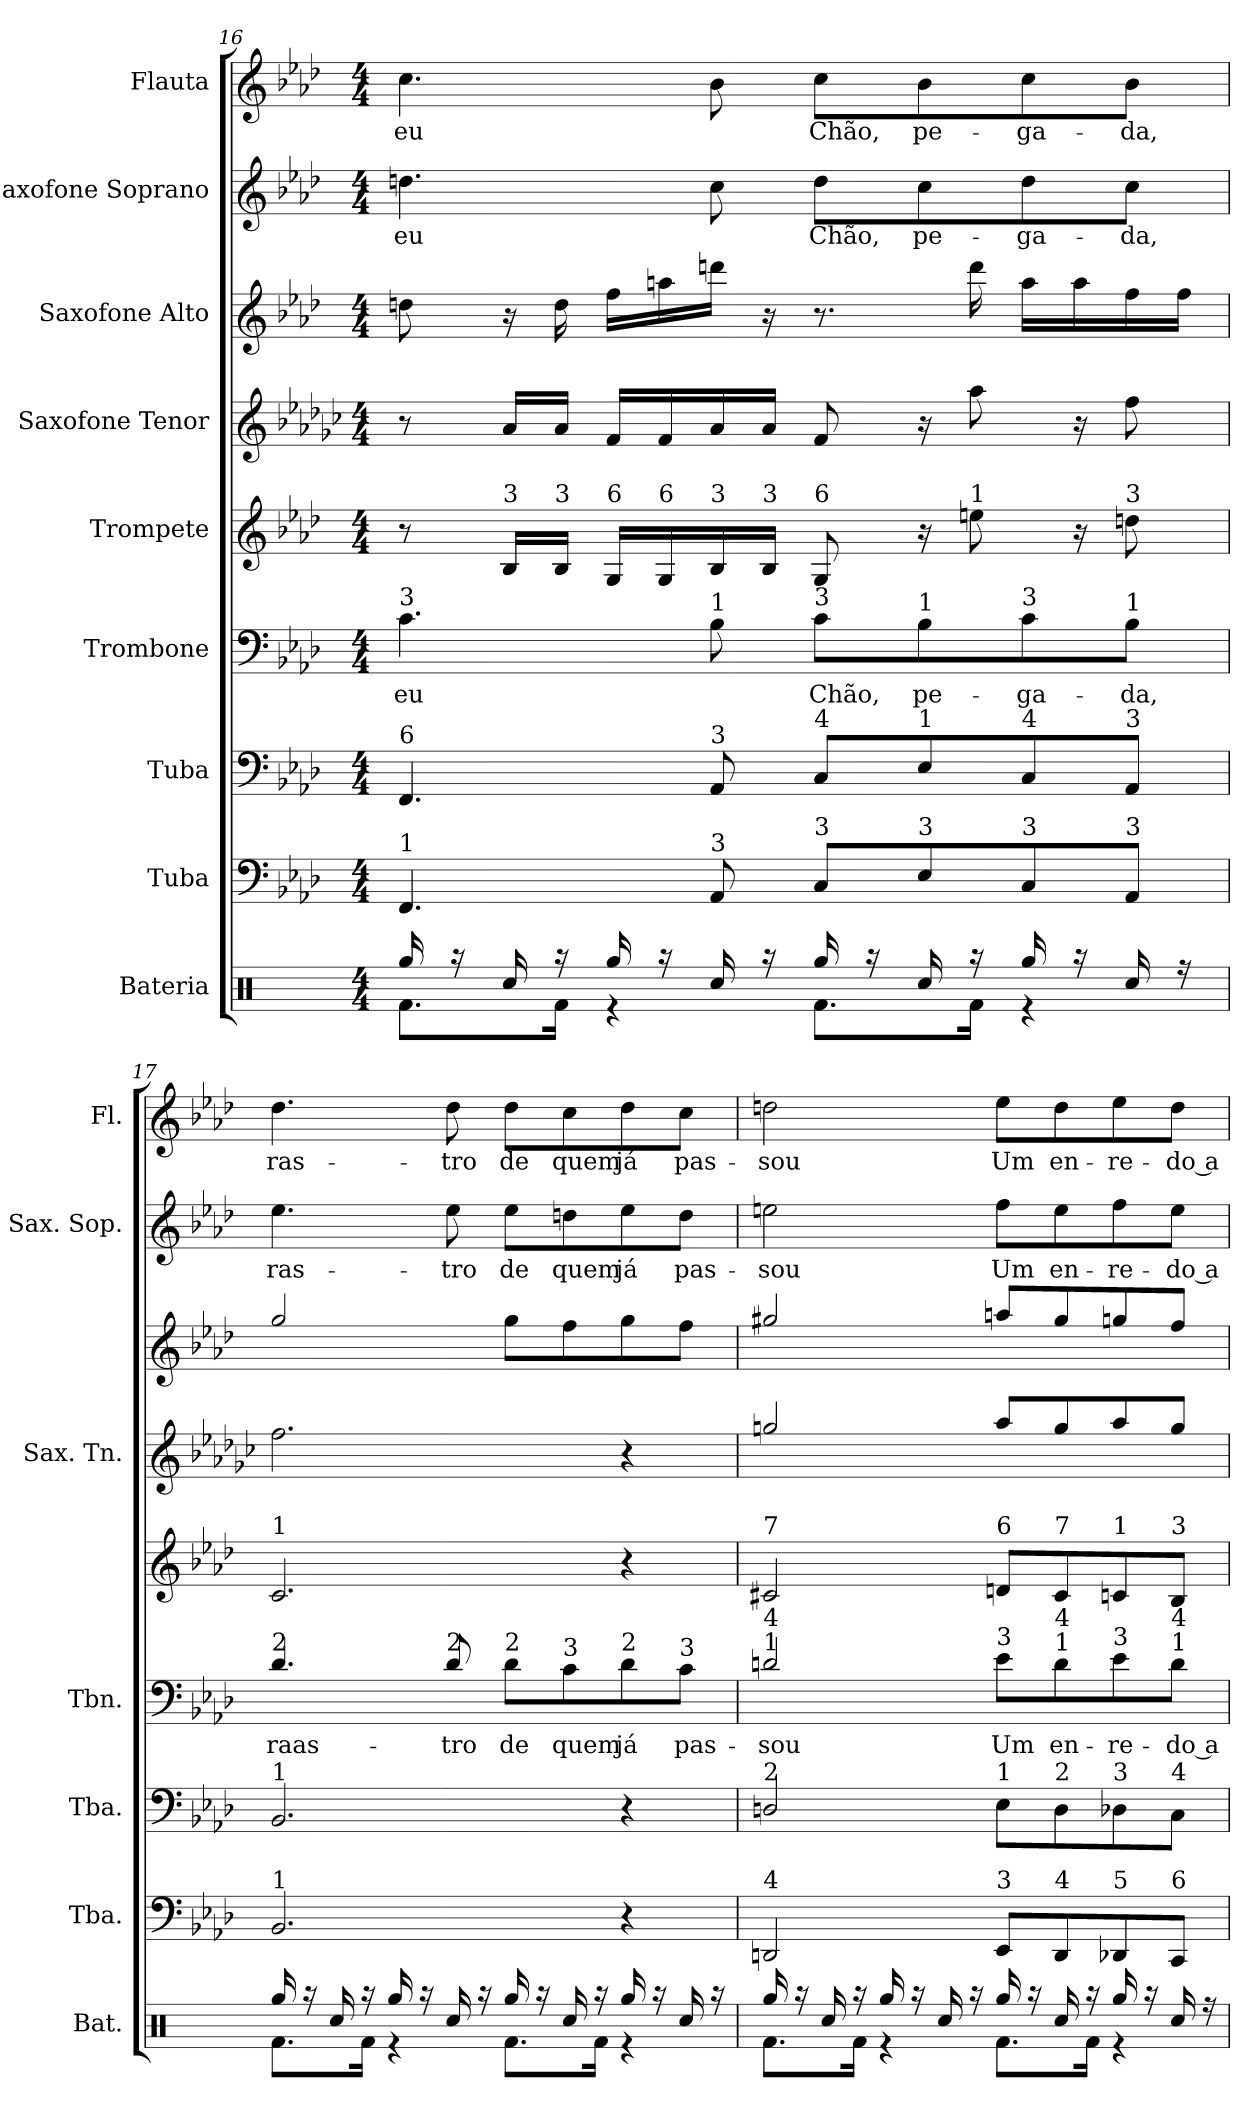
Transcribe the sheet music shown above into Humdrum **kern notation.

**kern	**kern	**kern	**kern	**text	**kern	**kern	**kern	**kern	**text	**kern	**text
*part9	*part8	*part7	*part6	*part6	*part5	*part4	*part3	*part2	*part2	*part1	*part1
*staff9	*staff8	*staff7	*staff6	*staff6	*staff5	*staff4	*staff3	*staff2	*staff2	*staff1	*staff1
*I"Bateria	*I"Tuba	*I"Tuba	*I"Trombone	*	*I"Trompete	*I"Saxofone Tenor	*I"Saxofone Alto	*I"Saxofone Soprano	*	*I"Flauta	*
*I'Bat.	*I'Tba.	*I'Tba.	*I'Tbn.	*	*	*I'Sax. Tn.	*	*I'Sax. Sop.	*	*I'Fl.	*
*clefX	*clefF4	*clefF4	*clefF4	*	*clefG2	*clefG2	*clefG2	*clefG2	*	*clefG2	*
*	*	*	*	*	*ITrd1c2	*ITrd8c14	*ITrd5c9	*ITrd1c2	*	*	*
*k[]	*k[b-e-a-d-]	*k[b-e-a-d-]	*k[b-e-a-d-]	*	*k[b-e-a-d-g-c-]	*k[b-e-a-d-g-c-]	*k[b-e-a-d-g-c-f-]	*k[b-e-a-d-g-c-]	*	*k[b-e-a-d-]	*
*M4/4	*M4/4	*M4/4	*M4/4	*	*M4/4	*M4/4	*M4/4	*M4/4	*	*M4/4	*
=16	=16	=16	=16	=16	=16	=16	=16	=16	=16	=16	=16
*^	*	*	*	*	*	*	*	*	*	*	*
!	!	!	!	!LO:TX:a:t=3	!	!	!	!	!	!	!	!
!	!	!	!LO:TX:a:t=6	!	!	!	!	!	!	!	!	!
!	!	!LO:TX:a:t=1	!	!	!	!	!	!	!	!	!	!
!	!	!	!	!	!LO:LY:b	!	!	!	!	!LO:LY:b	!	!LO:LY:b
16Rgg/	8.Rf\L	4.FF/	4.FF/	4.c\	eu	8r	8r	8fn\	4.ccn\	eu	4.cc\	eu
16r	.	.	.	.	.	.	.	.	.	.	.	.
!	!	!	!	!	!	!LO:TX:a:t=3	!	!	!	!	!	!
16Rcc/	.	.	.	.	.	16A-/LL	16A-/LL	16r	.	.	.	.
!	!	!	!	!	!	!LO:TX:a:t=3	!	!	!	!	!	!
16r	16Rf\Jk	.	.	.	.	16A-/JJ	16A-/JJ	16f\	.	.	.	.
!	!	!	!	!	!	!LO:TX:a:t=6	!	!	!	!	!	!
16Rgg/	4r	.	.	.	.	16F/LL	16F/LL	16a-\LL	.	.	.	.
!	!	!	!	!	!	!LO:TX:a:t=6	!	!	!	!	!	!
16r	.	.	.	.	.	16F/	16F/	16ccn\	.	.	.	.
!	!	!	!	!	!	!LO:TX:a:t=3	!	!	!	!	!	!
!	!	!	!	!LO:TX:a:t=1	!	!	!	!	!	!	!	!
!	!	!	!LO:TX:a:t=3	!	!	!	!	!	!	!	!	!
!	!	!LO:TX:a:t=3	!	!	!	!	!	!	!	!	!	!
16Rcc/	.	8AA-/	8AA-/	8B-\	.	16A-/	16A-/	16ffn\JJ	8b-\	.	8b-\	.
!	!	!	!	!	!	!LO:TX:a:t=3	!	!	!	!	!	!
16r	.	.	.	.	.	16A-/JJ	16A-/JJ	16r	.	.	.	.
!	!	!	!	!	!	!LO:TX:a:t=6	!	!	!	!	!	!
!	!	!	!	!LO:TX:a:t=3	!	!	!	!	!	!	!	!
!	!	!	!LO:TX:a:t=4	!	!	!	!	!	!	!	!	!
!	!	!LO:TX:a:t=3	!	!	!	!	!	!	!	!	!	!
!	!	!	!	!	!LO:LY:b	!	!	!	!	!LO:LY:b	!	!LO:LY:b
16Rgg/	8.Rf\L	8C/L	8C/L	8c\L	Chão,	8F/	8F/	8.r	8cc\L	Chão,	8cc\L	Chão,
16r	.	.	.	.	.	.	.	.	.	.	.	.
!	!	!	!	!LO:TX:a:t=1	!	!	!	!	!	!	!	!
!	!	!	!LO:TX:a:t=1	!	!	!	!	!	!	!	!	!
!	!	!LO:TX:a:t=3	!	!	!	!	!	!	!	!	!	!
!	!	!	!	!	!LO:LY:b	!	!	!	!	!LO:LY:b	!	!LO:LY:b
16Rcc/	.	8E-/	8E-/	8B-\	pe-	16r	16r	.	8b-\	pe-	8b-\	pe-
!	!	!	!	!	!	!LO:TX:a:t=1	!	!	!	!	!	!
16r	16Rf\Jk	.	.	.	.	8ddn\	8a-\	16ff\	.	.	.	.
!	!	!	!	!LO:TX:a:t=3	!	!	!	!	!	!	!	!
!	!	!	!LO:TX:a:t=4	!	!	!	!	!	!	!	!	!
!	!	!LO:TX:a:t=3	!	!	!	!	!	!	!	!	!	!
!	!	!	!	!	!LO:LY:b	!	!	!	!	!LO:LY:b	!	!LO:LY:b
16Rgg/	4r	8C/	8C/	8c\	-ga-	.	.	16cc\LL	8cc\	-ga-	8cc\	-ga-
16r	.	.	.	.	.	16r	16r	16cc\	.	.	.	.
!	!	!	!	!	!	!LO:TX:a:t=3	!	!	!	!	!	!
!	!	!	!	!LO:TX:a:t=1	!	!	!	!	!	!	!	!
!	!	!	!LO:TX:a:t=3	!	!	!	!	!	!	!	!	!
!	!	!LO:TX:a:t=3	!	!	!	!	!	!	!	!	!	!
!	!	!	!	!	!LO:LY:b	!	!	!	!	!LO:LY:b	!	!LO:LY:b
16Rcc/	.	8AA-/J	8AA-/J	8B-\J	-da,	8ccn\	8f\	16a-\	8b-\J	-da,	8b-\J	-da,
16r	.	.	.	.	.	.	.	16a-\JJ	.	.	.	.
=17	=17	=17	=17	=17	=17	=17	=17	=17	=17	=17	=17	=17
!	!	!	!	!	!	!LO:TX:a:t=1	!	!	!	!	!	!
!	!	!	!	!LO:TX:a:t=2	!	!	!	!	!	!	!	!
!	!	!	!LO:TX:a:t=1	!	!	!	!	!	!	!	!	!
!	!	!LO:TX:a:t=1	!	!	!	!	!	!	!	!	!	!
!	!	!	!	!	!LO:LY:b	!	!	!	!	!LO:LY:b	!	!LO:LY:b
16Rgg/	8.Rf\L	2.BB-/	2.BB-/	4.d-/	raas-	2.B-/	2.f\	2b-/	4.dd-\	ras-	4.dd-\	ras-
16r	.	.	.	.	.	.	.	.	.	.	.	.
16Rcc/	.	.	.	.	.	.	.	.	.	.	.	.
16r	16Rf\Jk	.	.	.	.	.	.	.	.	.	.	.
16Rgg/	4r	.	.	.	.	.	.	.	.	.	.	.
16r	.	.	.	.	.	.	.	.	.	.	.	.
!	!	!	!	!LO:TX:a:t=2	!	!	!	!	!	!	!	!
!	!	!	!	!	!LO:LY:b	!	!	!	!	!LO:LY:b	!	!LO:LY:b
16Rcc/	.	.	.	8d-/	-tro	.	.	.	8dd-\	-tro	8dd-\	-tro
16r	.	.	.	.	.	.	.	.	.	.	.	.
!	!	!	!	!LO:TX:a:t=2	!	!	!	!	!	!	!	!
!	!	!	!	!	!LO:LY:b	!	!	!	!	!LO:LY:b	!	!LO:LY:b
16Rgg/	8.Rf\L	.	.	8d-\L	de	.	.	8b-\L	8dd-\L	de	8dd-\L	de
16r	.	.	.	.	.	.	.	.	.	.	.	.
!	!	!	!	!LO:TX:a:t=3	!	!	!	!	!	!	!	!
!	!	!	!	!	!LO:LY:b	!	!	!	!	!LO:LY:b	!	!LO:LY:b
16Rcc/	.	.	.	8c\	quem	.	.	8a-\	8ccn\	quem	8cc\	quem
16r	16Rf\Jk	.	.	.	.	.	.	.	.	.	.	.
!	!	!	!	!LO:TX:a:t=2	!	!	!	!	!	!	!	!
!	!	!	!	!	!LO:LY:b	!	!	!	!	!LO:LY:b	!	!LO:LY:b
16Rgg/	4r	4r	4r	8d-\	já	4r	4r	8b-\	8dd-\	já	8dd-\	já
16r	.	.	.	.	.	.	.	.	.	.	.	.
!	!	!	!	!LO:TX:a:t=3	!	!	!	!	!	!	!	!
!	!	!	!	!	!LO:LY:b	!	!	!	!	!LO:LY:b	!	!LO:LY:b
16Rcc/	.	.	.	8c\J	pas-	.	.	8a-\J	8cc\J	pas-	8cc\J	pas-
16r	.	.	.	.	.	.	.	.	.	.	.	.
=18	=18	=18	=18	=18	=18	=18	=18	=18	=18	=18	=18	=18
!	!	!	!	!	!	!LO:TX:a:t=7	!	!	!	!	!	!
!	!	!	!	!LO:TX:a:t=1	!	!	!	!	!	!	!	!
!	!	!	!	!LO:TX:a:t=4	!	!	!	!	!	!	!	!
!	!	!	!LO:TX:a:t=2	!	!	!	!	!	!	!	!	!
!	!	!LO:TX:a:t=4	!	!	!	!	!	!	!	!	!	!
!	!	!	!	!	!LO:LY:b	!	!	!	!	!LO:LY:b	!	!LO:LY:b
16Rgg/	8.Rf\L	2DDn/	2Dn/	2dn/	-sou	2Bn/	2gn/	2bn/	2ddn\	-sou	2ddn\	-sou
16r	.	.	.	.	.	.	.	.	.	.	.	.
16Rcc/	.	.	.	.	.	.	.	.	.	.	.	.
16r	16Rf\Jk	.	.	.	.	.	.	.	.	.	.	.
16Rgg/	4r	.	.	.	.	.	.	.	.	.	.	.
16r	.	.	.	.	.	.	.	.	.	.	.	.
16Rcc/	.	.	.	.	.	.	.	.	.	.	.	.
16r	.	.	.	.	.	.	.	.	.	.	.	.
!	!	!	!	!	!	!LO:TX:a:t=6	!	!	!	!	!	!
!	!	!	!	!LO:TX:a:t=3	!	!	!	!	!	!	!	!
!	!	!	!LO:TX:a:t=1	!	!	!	!	!	!	!	!	!
!	!	!LO:TX:a:t=3	!	!	!	!	!	!	!	!	!	!
!	!	!	!	!	!LO:LY:b	!	!	!	!	!LO:LY:b	!	!LO:LY:b
16Rgg/	8.Rf\L	8EE-/L	8E-\L	8e-\L	Um	8cn/L	8a-/L	8ccn/L	8ee-\L	Um	8ee-\L	Um
16r	.	.	.	.	.	.	.	.	.	.	.	.
!	!	!	!	!	!	!LO:TX:a:t=7	!	!	!	!	!	!
!	!	!	!	!LO:TX:a:t=1	!	!	!	!	!	!	!	!
!	!	!	!	!LO:TX:a:t=4	!	!	!	!	!	!	!	!
!	!	!	!LO:TX:a:t=2	!	!	!	!	!	!	!	!	!
!	!	!LO:TX:a:t=4	!	!	!	!	!	!	!	!	!	!
!	!	!	!	!	!LO:LY:b	!	!	!	!	!LO:LY:b	!	!LO:LY:b
16Rcc/	.	8DD/	8D\	8d\	en-	8B/	8g/	8b/	8dd\	en-	8dd\	en-
16r	16Rf\Jk	.	.	.	.	.	.	.	.	.	.	.
!	!	!	!	!	!	!LO:TX:a:t=1	!	!	!	!	!	!
!	!	!	!	!LO:TX:a:t=3	!	!	!	!	!	!	!	!
!	!	!	!LO:TX:a:t=3	!	!	!	!	!	!	!	!	!
!	!	!LO:TX:a:t=5	!	!	!	!	!	!	!	!	!	!
!	!	!	!	!	!LO:LY:b	!	!	!	!	!LO:LY:b	!	!LO:LY:b
16Rgg/	4r	8DD-X/	8D-X\	8e-\	-re-	8B-X/	8a-/	8b-X/	8ee-\	-re-	8ee-\	-re-
16r	.	.	.	.	.	.	.	.	.	.	.	.
!	!	!	!	!	!	!LO:TX:a:t=3	!	!	!	!	!	!
!	!	!	!	!LO:TX:a:t=1	!	!	!	!	!	!	!	!
!	!	!	!	!LO:TX:a:t=4	!	!	!	!	!	!	!	!
!	!	!	!LO:TX:a:t=4	!	!	!	!	!	!	!	!	!
!	!	!LO:TX:a:t=6	!	!	!	!	!	!	!	!	!	!
!	!	!	!	!	!LO:LY:b	!	!	!	!	!LO:LY:b	!	!LO:LY:b
16Rcc/	.	8CC/J	8C\J	8d\J	-do a	8A-/J	8g/J	8a-/J	8dd\J	-do a	8dd\J	-do a
16r	.	.	.	.	.	.	.	.	.	.	.	.
*v	*v	*	*	*	*	*	*	*	*	*	*	*
=	=	=	=	=	=	=	=	=	=	=	=
*-	*-	*-	*-	*-	*-	*-	*-	*-	*-	*-	*-
